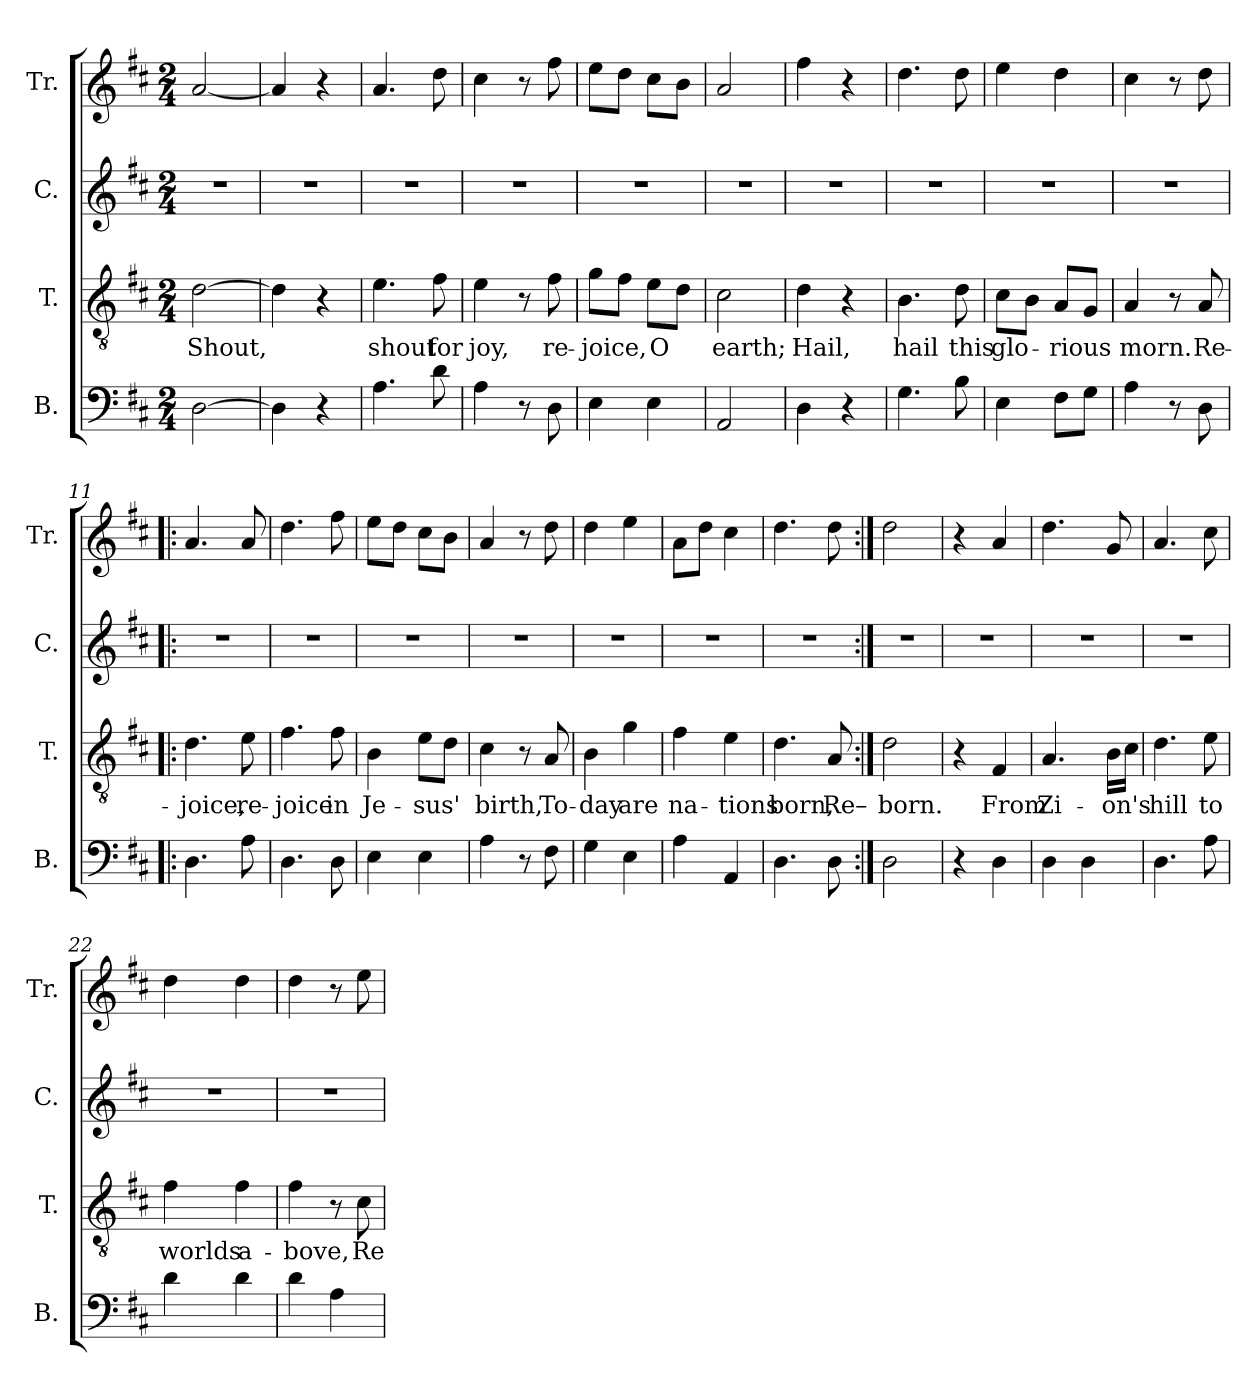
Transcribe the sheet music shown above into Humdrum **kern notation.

**kern	**kern	**text	**kern	**kern
*part4	*part3	*part3	*part2	*part1
*staff4	*staff3	*staff3	*staff2	*staff1
*I"B.	*I"T.	*	*I"C.	*I"Tr.
*I'B.	*I'T.	*	*I'C.	*I'Tr.
*clefF4	*clefGv2	*	*clefG2	*clefG2
*k[f#c#]	*k[f#c#]	*	*k[f#c#]	*k[f#c#]
*M2/4	*M2/4	*	*M2/4	*M2/4
*MM130	*MM130	*	*MM130	*MM130
=1	=1	=1	=1	=1
[2D\	[2d\	Shout,	2r	[2a/
=2	=2	=2	=2	=2
4D\]	4d\]	.	2r	4a/]
4r	4r	.	.	4r
=3	=3	=3	=3	=3
4.A\	4.e\	shout	2r	4.a/
8d\	8f#\	for	.	8dd\
=4	=4	=4	=4	=4
4A\	4e\	joy,	2r	4cc#\
8r	8r	.	.	8r
8D\	8f#\	re-	.	8ff#\
=5	=5	=5	=5	=5
4E\	8g\L	-joice,	2r	8ee\L
.	8f#\J	.	.	8dd\J
4E\	8e\L	O	.	8cc#\L
.	8d\J	.	.	8b\J
=6	=6	=6	=6	=6
2AA/	2c#\	earth;	2r	2a/
=7	=7	=7	=7	=7
4D\	4d\	Hail,	2r	4ff#\
4r	4r	.	.	4r
=8	=8	=8	=8	=8
4.G\	4.B\	hail	2r	4.dd\
8B\	8d\	this	.	8dd\
=9	=9	=9	=9	=9
4E\	8c#\L	glo-	2r	4ee\
.	8B\J	.	.	.
8F#\L	8A/L	-rious	.	4dd\
8G\J	8G/J	.	.	.
=10	=10	=10	=10	=10
4A\	4A/	morn.	2r	4cc#\
8r	8r	.	.	8r
8D\	8A/	Re-	.	8dd\
!!LO:LB:g=z
=11!|:	=11!|:	=11!|:	=11!|:	=11!|:
4.D\	4.d\	-joice,	2r	4.a/
8A\	8e\	re-	.	8a/
=12	=12	=12	=12	=12
4.D\	4.f#\	-joice	2r	4.dd\
8D\	8f#\	in	.	8ff#\
=13	=13	=13	=13	=13
4E\	4B\	Je-	2r	8ee\L
.	.	.	.	8dd\J
4E\	8e\L	-sus'	.	8cc#\L
.	8d\J	.	.	8b\J
=14	=14	=14	=14	=14
4A\	4c#\	birth,	2r	4a/
8r	8r	.	.	8r
8F#\	8A/	To-	.	8dd\
=15	=15	=15	=15	=15
4G\	4B\	-day	2r	4dd\
4E\	4g\	are	.	4ee\
=16	=16	=16	=16	=16
4A\	4f#\	na-	2r	8a\L
.	.	.	.	8dd\J
4AA/	4e\	-tions	.	4cc#\
=17	=17	=17	=17	=17
4.D\	4.d\	born,	2r	4.dd\
8D\	8A/	Re–	.	8dd\
=18:|!	=18:|!	=18:|!	=18:|!	=18:|!
2D\	2d\	born.	2r	2dd\
=19	=19	=19	=19	=19
4r	4r	.	2r	4r
4D\	4F#/	From	.	4a/
=20	=20	=20	=20	=20
4D\	4.A/	Zi-	2r	4.dd\
4D\	.	.	.	.
.	16B\LL	-on's	.	8g/
.	16c#\JJ	.	.	.
!!LO:LB:g=z
=21	=21	=21	=21	=21
4.D\	4.d\	hill	2r	4.a/
8A\	8e\	to	.	8cc#\
=22	=22	=22	=22	=22
4d\	4f#\	worlds	2r	4dd\
4d\	4f#\	a-	.	4dd\
=23	=23	=23	=23	=23
4d\	4f#\	-bove,	2r	4dd\
4A\	8r	.	.	8r
.	8c#\	Re-	.	8ee\
=	=	=	=	=
*-	*-	*-	*-	*-
